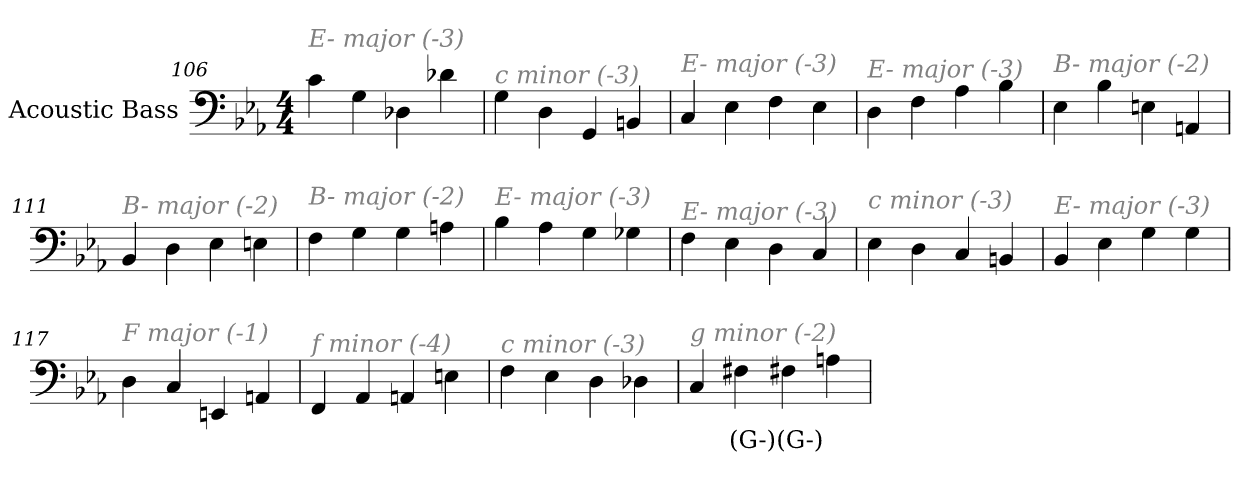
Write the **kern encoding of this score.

**kern	**text
*part1	*part1
*staff1	*staff1
*I"Acoustic Bass	*
*clefF4	*
*ITrd7c12	*
*k[b-e-a-]	*
*E-:	*
*M4/4	*
=106	=106
!LO:TX:i:color=#808080:t=E- major (-3)	!
4C	.
4GG	.
4DD-X	.
4D-X	.
=107	=107
!LO:TX:i:color=#808080:t=c minor (-3)	!
4GG	.
4DD	.
4GGG	.
4BBBn	.
=108	=108
!LO:TX:i:color=#808080:t=E- major (-3)	!
4CC	.
4EE-	.
4FF	.
4EE-	.
=109	=109
!LO:TX:i:color=#808080:t=E- major (-3)	!
4DD	.
4FF	.
4AA-	.
4BB-	.
=110	=110
!LO:TX:i:color=#808080:t=B- major (-2)	!
4EE-	.
4BB-	.
4EEn	.
4AAAn	.
=111	=111
!LO:TX:i:color=#808080:t=B- major (-2)	!
4BBB-	.
4DD	.
4EE-	.
4EEn	.
=112	=112
!LO:TX:i:color=#808080:t=B- major (-2)	!
4FF	.
4GG	.
4GG	.
4AAn	.
=113	=113
!LO:TX:i:color=#808080:t=E- major (-3)	!
4BB-	.
4AA-	.
4GG	.
4GG-X	.
=114	=114
!LO:TX:i:color=#808080:t=E- major (-3)	!
4FF	.
4EE-	.
4DD	.
4CC	.
=115	=115
!LO:TX:i:color=#808080:t=c minor (-3)	!
4EE-	.
4DD	.
4CC	.
4BBBn	.
=116	=116
!LO:TX:i:color=#808080:t=E- major (-3)	!
4BBB-	.
4EE-	.
4GG	.
4GG	.
=117	=117
!LO:TX:i:color=#808080:t=F major (-1)	!
4DD	.
4CC	.
4EEEn	.
4AAAn	.
=118	=118
!LO:TX:i:color=#808080:t=f minor (-4)	!
4FFF	.
4AAA-	.
4AAAn	.
4EEn	.
=119	=119
!LO:TX:i:color=#808080:t=c minor (-3)	!
4FF	.
4EE-	.
4DD	.
4DD-X	.
=120	=120
!LO:TX:i:color=#808080:t=g minor (-2)	!
4CC	.
4FF#Xi	(G-)
4FF#Xi	(G-)
4AAn	.
=	=
*-	*-
